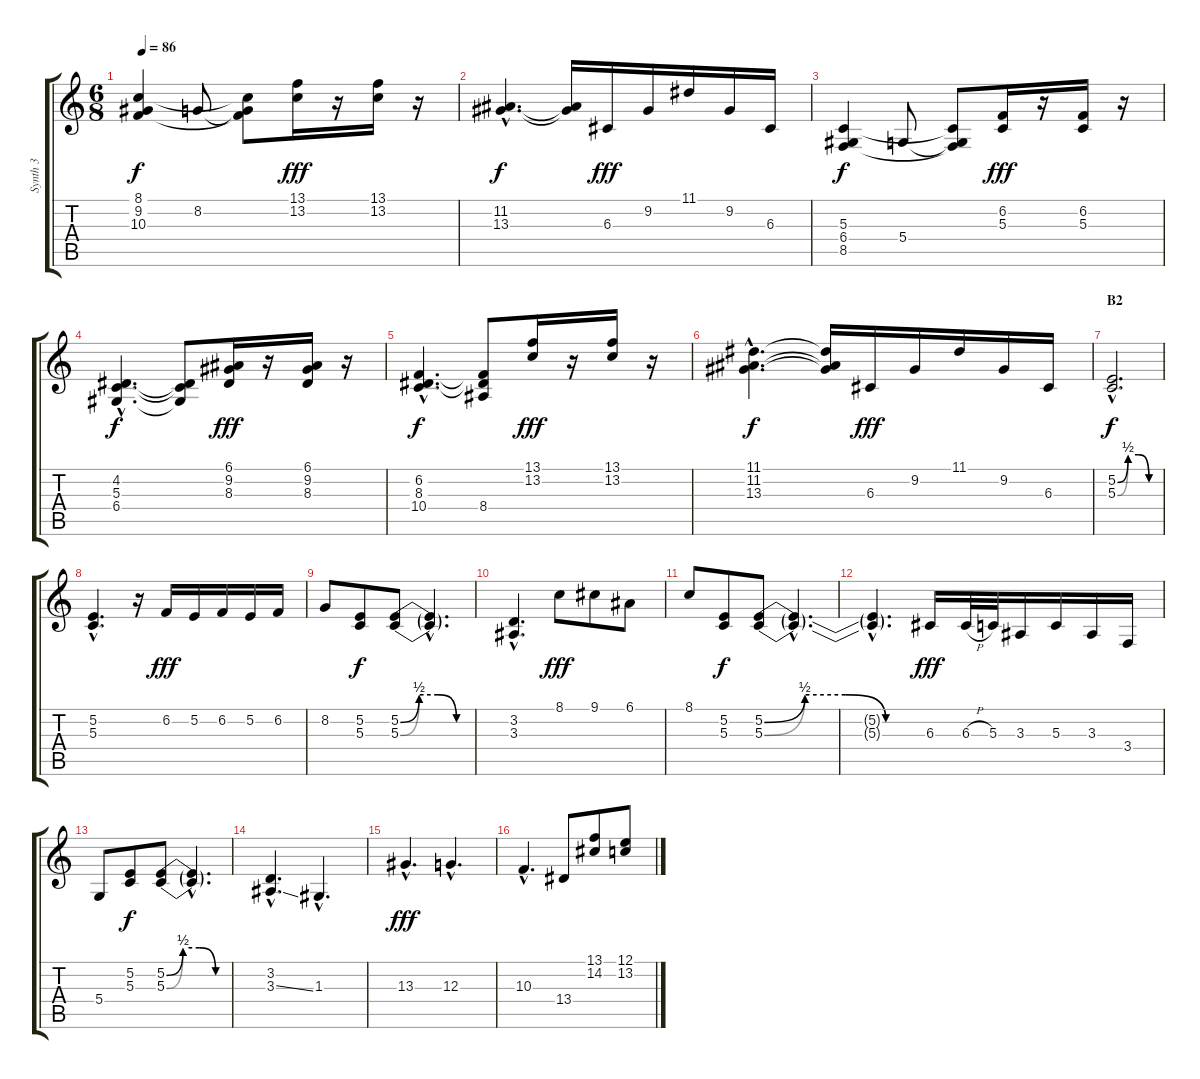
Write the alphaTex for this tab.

\track ("Synth 3" "Synth 3") {instrument synthstrings1}
\staff {score tabs}
\tuning (E4 B3 G3 D3 A2 E2) {hide}
\ts (6 8)
\tempo 86
\clef g2
\ks c
(8.1 9.2 10.3).4{dy f} 8.2.8 (8.1{t} 8.2{t} 10.3{t}).8 (13.1 13.2).16{dy fff} r.16 (13.1 13.2).16 r.16 |
(11.2{hac} 13.3{hac}).4{d dy f} (11.2{t} 13.3{t}).16 6.3.16{dy fff} 9.2.16 11.1.16 9.2.16 6.3.16 |
(5.3 6.4 8.5).4{dy f} 5.4.8 (5.3{t} 5.4{t} 8.5{t}).8 (6.2 5.3).16{dy fff} r.16 (6.2 5.3).16 r.16 |
(4.2{hac} 5.3{hac} 6.4{hac}).4{d dy f} (4.2{t} 5.3{t} 6.4{t}).8 (6.1 9.2 8.3).16{dy fff} r.16 (6.1 9.2 8.3).16 r.16 |
(6.2{hac} 8.3{hac} 10.4{hac}).4{d dy f} (6.2{t} 8.3{t} 8.4).8 (13.1 13.2).16{dy fff} r.16 (13.1 13.2).16 r.16 |
(11.1{hac} 11.2{hac} 13.3{hac}).4{d dy f} (11.1{t} 11.2{t} 13.3{t}).16 6.3.16{dy fff} 9.2.16 11.1.16 9.2.16 6.3.16 |
\section ("" "B2")
(5.2{be (custom 0 0 15 2 30 2 45 0 60 0) hac} 5.3{be (custom 0 0 15 2 30 2 45 0 60 0) hac}).2{d dy f} |
(5.2{hac} 5.3{hac}).4{d} r.16 6.2.16{dy fff} 5.2.16 6.2.16 5.2.16 6.2.16 |
8.2.8 (5.2 5.3).8{dy f} (5.2{be (custom 0 0 15 2 30 2 45 0 60 0)} 5.3{be (custom 0 0 15 2 30 2 45 0 60 0)}).8 (5.2{hac t} 5.3{hac t}).4{d} |
(3.2{hac} 3.3{hac}).4{d} 8.1.8{dy fff} 9.1.8 6.1.8 |
8.1.8 (5.2 5.3).8{dy f} (5.2{be (custom 0 0 15 2 30 2 45 0 60 0)} 5.3{be (custom 0 0 15 2 30 2 45 0 60 0)}).8 (5.2{hac t} 5.3{hac t}).4{d} |
(5.2{hac t} 5.3{hac t}).4{d} 6.3.16{dy fff} 6.3{h}.32 5.3.32 3.3.16 5.3.16 3.3.16 3.4.16 |
5.4.8 (5.2 5.3).8{dy f} (5.2{be (custom 0 0 15 2 30 2 45 0 60 0)} 5.3{be (custom 0 0 15 2 30 2 45 0 60 0)}).8 (5.2{hac t} 5.3{hac t}).4{d} |
(3.2{hac} 3.3{ss hac}).4{d} 1.3{hac}.4{d} |
13.3{hac}.4{d dy fff} 12.3{hac}.4{d} |
10.3{hac}.4{d} 13.4.8 (13.1 14.2).8 (12.1 13.2).8
